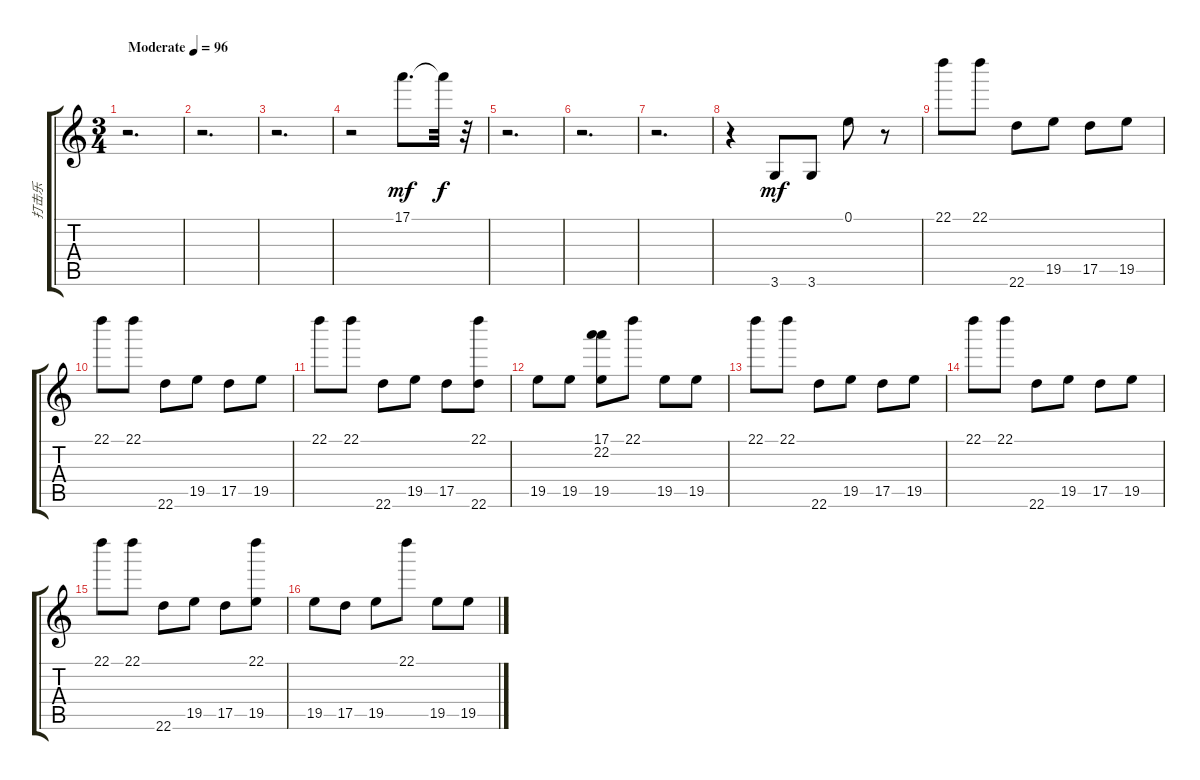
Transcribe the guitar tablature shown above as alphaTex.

\track ("打击乐" "打击乐") {instrument acousticguitarsteel}
\staff {score tabs}
\tuning (E4 B3 G3 D3 A2 E2) {hide}
\ts (3 4)
\tempo (96 "Moderate")
\clef g2
\ks c
r.2{d dy mf instrument acousticguitarsteel} |
r.2{d} |
r.2{d} |
r.2 17.1.8{d} 17.1{t}.32{dy f} r.32 |
r.2{d} |
r.2{d} |
r.2{d} |
r.4 3.6.8{dy mf} 3.6.8 0.1.8{txt ""} r.8 |
22.1.8 22.1.8 22.6.8 19.5.8 17.5.8 19.5.8 |
22.1.8 22.1.8 22.6.8 19.5.8 17.5.8 19.5.8 |
22.1.8 22.1.8 22.6.8 19.5.8 17.5.8 (22.1 22.6).8 |
19.5.8 19.5.8 (17.1 22.2 19.5).8 22.1.8 19.5.8 19.5.8 |
22.1.8 22.1.8 22.6.8 19.5.8 17.5.8 19.5.8 |
22.1.8 22.1.8 22.6.8 19.5.8 17.5.8 19.5.8 |
22.1.8 22.1.8 22.6.8 19.5.8 17.5.8 (22.1 19.5).8 |
19.5.8 17.5.8 19.5.8 22.1.8 19.5.8 19.5.8
